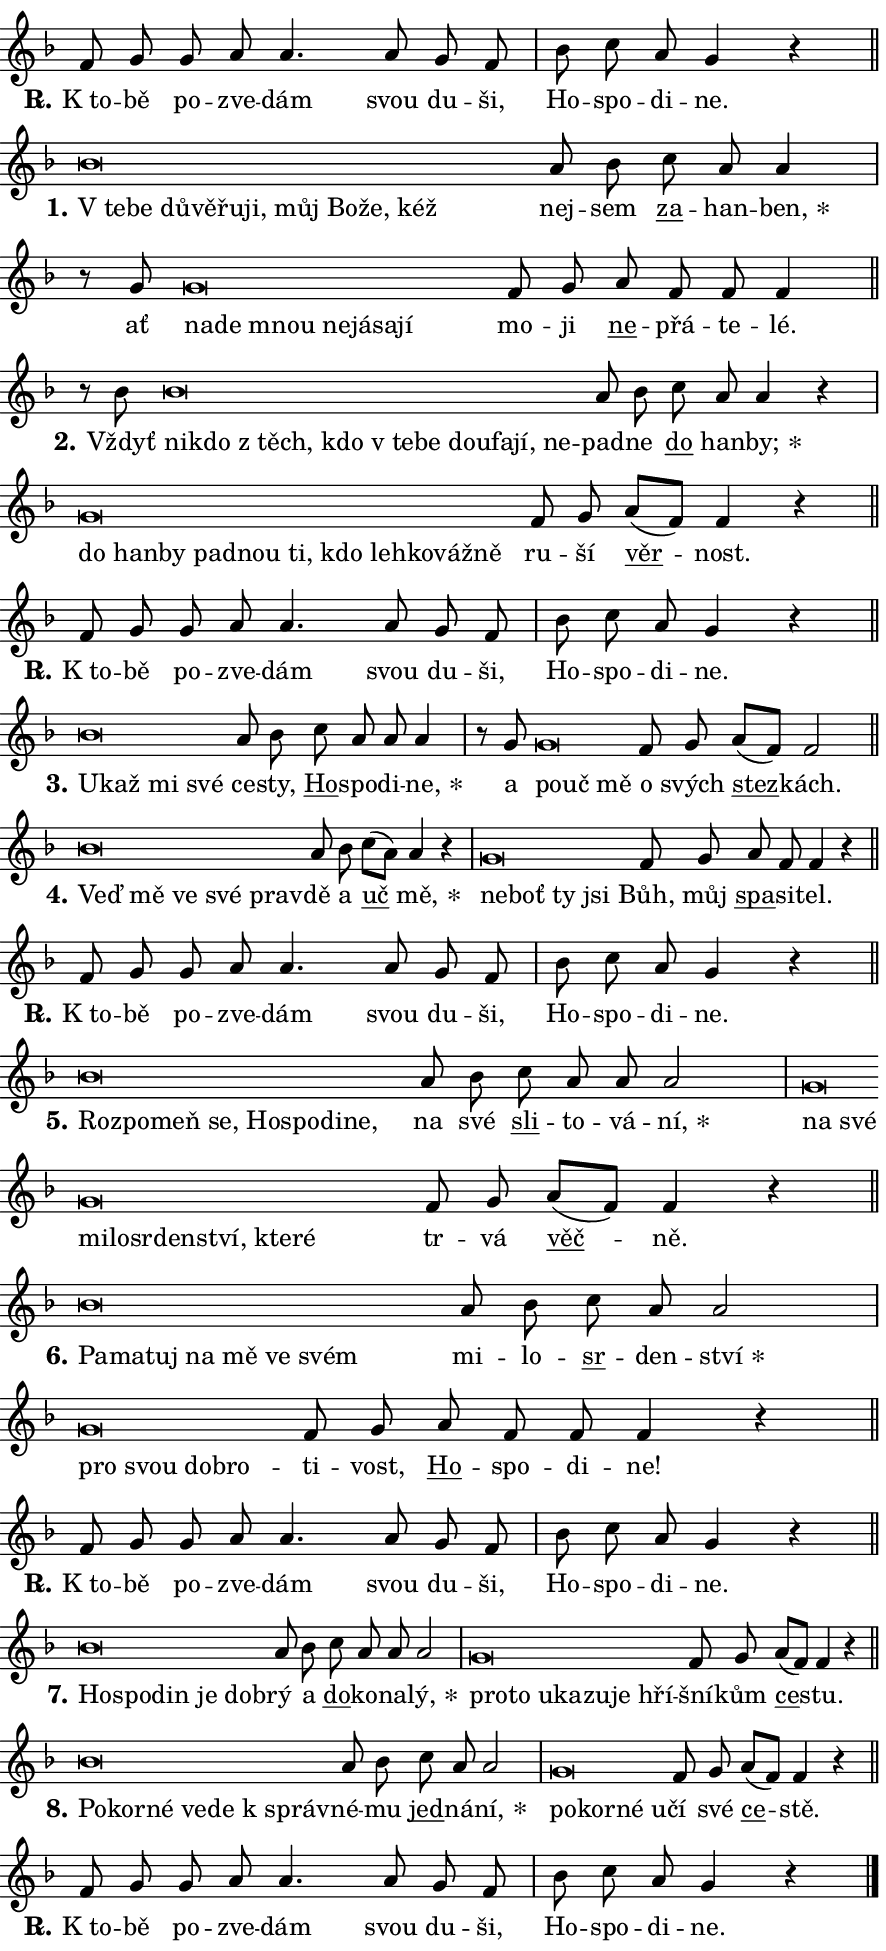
\version "2.24.0"
\header { tagline = "" }
\paper {
  indent = 0\cm
  top-margin = 0\cm
  right-margin = 0.13\cm % to fit lyric hyphens
  bottom-margin = 0\cm
  left-margin = 0\cm
  paper-width = 15\cm
  page-breaking = #ly:one-page-breaking
  system-system-spacing.basic-distance = #11
  score-system-spacing.basic-distance = #11
  ragged-last = ##f
}


%% Author: Thomas Morley
%% https://lists.gnu.org/archive/html/lilypond-user/2020-05/msg00002.html
#(define (line-position grob)
"Returns position of @var[grob} in current system:
   @code{'start}, if at first time-step
   @code{'end}, if at last time-step
   @code{'middle} otherwise
"
  (let* ((col (ly:item-get-column grob))
         (ln (ly:grob-object col 'left-neighbor))
         (rn (ly:grob-object col 'right-neighbor))
         (col-to-check-left (if (ly:grob? ln) ln col))
         (col-to-check-right (if (ly:grob? rn) rn col))
         (break-dir-left
           (and
             (ly:grob-property col-to-check-left 'non-musical #f)
             (ly:item-break-dir col-to-check-left)))
         (break-dir-right
           (and
             (ly:grob-property col-to-check-right 'non-musical #f)
             (ly:item-break-dir col-to-check-right))))
        (cond ((eqv? 1 break-dir-left) 'start)
              ((eqv? -1 break-dir-right) 'end)
              (else 'middle))))

#(define (tranparent-at-line-position vctor)
  (lambda (grob)
  "Relying on @code{line-position} select the relevant enry from @var{vctor}.
Used to determine transparency,"
    (case (line-position grob)
      ((end) (not (vector-ref vctor 0)))
      ((middle) (not (vector-ref vctor 1)))
      ((start) (not (vector-ref vctor 2))))))

noteHeadBreakVisibility =
#(define-music-function (break-visibility)(vector?)
"Makes @code{NoteHead}s transparent relying on @var{break-visibility}"
#{
  \override NoteHead.transparent =
    #(tranparent-at-line-position break-visibility)
#})

#(define delete-ledgers-for-transparent-note-heads
  (lambda (grob)
    "Reads whether a @code{NoteHead} is transparent.
If so this @code{NoteHead} is removed from @code{'note-heads} from
@var{grob}, which is supposed to be @code{LedgerLineSpanner}.
As a result ledgers are not printed for this @code{NoteHead}"
    (let* ((nhds-array (ly:grob-object grob 'note-heads))
           (nhds-list
             (if (ly:grob-array? nhds-array)
                 (ly:grob-array->list nhds-array)
                 '()))
           ;; Relies on the transparent-property being done before
           ;; Staff.LedgerLineSpanner.after-line-breaking is executed.
           ;; This is fragile ...
           (to-keep
             (remove
               (lambda (nhd)
                 (ly:grob-property nhd 'transparent #f))
               nhds-list)))
      ;; TODO find a better method to iterate over grob-arrays, similiar
      ;; to filter/remove etc for lists
      ;; For now rebuilt from scratch
      (set! (ly:grob-object grob 'note-heads)  '())
      (for-each
        (lambda (nhd)
          (ly:pointer-group-interface::add-grob grob 'note-heads nhd))
        to-keep))))

squashNotes = {
  \override NoteHead.X-extent = #'(-0.2 . 0.2)
  \override NoteHead.Y-extent = #'(-0.75 . 0)
  \override NoteHead.stencil =
    #(lambda (grob)
       (let ((pos (ly:grob-property grob 'staff-position)))
         (begin
           (if (< pos -7) (display "ERROR: Lower brevis then expected\n") (display ""))
           (if (<= pos -6) ly:text-interface::print ly:note-head::print))))
}
unSquashNotes = {
  \revert NoteHead.X-extent
  \revert NoteHead.Y-extent
  \revert NoteHead.stencil
}

hideNotes = \noteHeadBreakVisibility #begin-of-line-visible
unHideNotes = \noteHeadBreakVisibility #all-visible

% work-around for resetting accidentals
% https://lilypond.org/doc/v2.23/Documentation/notation/displaying-rhythms#unmetered-music
cadenzaMeasure = {
  \cadenzaOff
  \partial 1024 s1024
  \cadenzaOn
}

#(define-markup-command (accent layout props text) (markup?)
  "Underline accented syllable"
  (interpret-markup layout props
    #{\markup \override #'(offset . 4.3) \underline { #text }#}))

responsum = \markup \concat {
  "R" \hspace #-1.05 \path #0.1 #'((moveto 0 0.07) (lineto 0.9 0.8)) \hspace #0.05 "."
}

spaceSize = #0.6828661417322834 % exact space size for TeX Gyre Schola

\layout {
  \context {
    \Staff
    \remove "Time_signature_engraver"
    \override LedgerLineSpanner.after-line-breaking = #delete-ledgers-for-transparent-note-heads
  }
  \context {
    \Lyrics {
      \override LyricSpace.minimum-distance = \spaceSize
      \override LyricText.font-name = #"TeX Gyre Schola"
      \override LyricText.font-size = 1
      \override StanzaNumber.font-name = #"TeX Gyre Schola Bold"
      \override StanzaNumber.font-size = 1
    }
  }
  \context {
    \Score 
    \override NoteHead.text =
      #(lambda (grob) 
        (let ((pos (ly:grob-property grob 'staff-position)))
          #{\markup {
            \combine
              \halign #-0.55 \raise #(if (= pos -6) 0 0.5) \override #'(thickness . 2) \draw-line #'(3.2 . 0)
              \musicglyph "noteheads.sM1"
          }#}))
  }
}

% magnetic-lyrics.ily
%
%   written by
%     Jean Abou Samra <jean@abou-samra.fr>
%     Werner Lemberg <wl@gnu.org>
%
%   adapted by
%     Jiri Hon <jiri.hon@gmail.com>
%
% Version 2022-Apr-15

% https://www.mail-archive.com/lilypond-user@gnu.org/msg149350.html

#(define (Left_hyphen_pointer_engraver context)
   "Collect syllable-hyphen-syllable occurrences in lyrics and store
them in properties.  This engraver only looks to the left.  For
example, if the lyrics input is @code{foo -- bar}, it does the
following.

@itemize @bullet
@item
Set the @code{text} property of the @code{LyricHyphen} grob between
@q{foo} and @q{bar} to @code{foo}.

@item
Set the @code{left-hyphen} property of the @code{LyricText} grob with
text @q{foo} to the @code{LyricHyphen} grob between @q{foo} and
@q{bar}.
@end itemize

Use this auxiliary engraver in combination with the
@code{lyric-@/text::@/apply-@/magnetic-@/offset!} hook."
   (let ((hyphen #f)
         (text #f))
     (make-engraver
      (acknowledgers
       ((lyric-syllable-interface engraver grob source-engraver)
        (set! text grob)))
      (end-acknowledgers
       ((lyric-hyphen-interface engraver grob source-engraver)
        ;(when (not (grob::has-interface grob 'lyric-space-interface))
          (set! hyphen grob)));)
      ((stop-translation-timestep engraver)
       (when (and text hyphen)
         (ly:grob-set-object! text 'left-hyphen hyphen))
       (set! text #f)
       (set! hyphen #f)))))

#(define (lyric-text::apply-magnetic-offset! grob)
   "If the space between two syllables is less than the value in
property @code{LyricText@/.details@/.squash-threshold}, move the right
syllable to the left so that it gets concatenated with the left
syllable.

Use this function as a hook for
@code{LyricText@/.after-@/line-@/breaking} if the
@code{Left_@/hyphen_@/pointer_@/engraver} is active."
   (let ((hyphen (ly:grob-object grob 'left-hyphen #f)))
     (when hyphen
       (let ((left-text (ly:spanner-bound hyphen LEFT)))
         (when (grob::has-interface left-text 'lyric-syllable-interface)
           (let* ((common (ly:grob-common-refpoint grob left-text X))
                  (this-x-ext (ly:grob-extent grob common X))
                  (left-x-ext
                   (begin
                     ;; Trigger magnetism for left-text.
                     (ly:grob-property left-text 'after-line-breaking)
                     (ly:grob-extent left-text common X)))
                  ;; `delta` is the gap width between two syllables.
                  (delta (- (interval-start this-x-ext)
                            (interval-end left-x-ext)))
                  (details (ly:grob-property grob 'details))
                  (threshold (assoc-get 'squash-threshold details 0.2)))
             (when (< delta threshold)
               (let* (;; We have to manipulate the input text so that
                      ;; ligatures crossing syllable boundaries are not
                      ;; disabled.  For languages based on the Latin
                      ;; script this is essentially a beautification.
                      ;; However, for non-Western scripts it can be a
                      ;; necessity.
                      (lt (ly:grob-property left-text 'text))
                      (rt (ly:grob-property grob 'text))
                      (is-space (grob::has-interface hyphen 'lyric-space-interface))
                      (space (if is-space " " ""))
                      (extra-delta (if is-space spaceSize 0))
                      ;; Append new syllable.
                      (ltrt-space (if (and (string? lt) (string? rt))
                                (string-append lt space rt)
                                (make-concat-markup (list lt space rt))))
                      ;; Right-align `ltrt` to the right side.
                      (ltrt-space-markup (grob-interpret-markup
                               grob
                               (make-translate-markup
                                (cons (interval-length this-x-ext) 0)
                                (make-right-align-markup ltrt-space)))))
                 (begin
                   ;; Don't print `left-text`.
                   (ly:grob-set-property! left-text 'stencil #f)
                   ;; Set text and stencil (which holds all collected
                   ;; syllables so far) and shift it to the left.
                   (ly:grob-set-property! grob 'text ltrt-space)
                   (ly:grob-set-property! grob 'stencil ltrt-space-markup)
                   (ly:grob-translate-axis! grob (- (- delta extra-delta)) X))))))))))


#(define (lyric-hyphen::displace-bounds-first grob)
   ;; Make very sure this callback isn't triggered too early.
   (let ((left (ly:spanner-bound grob LEFT))
         (right (ly:spanner-bound grob RIGHT)))
     (ly:grob-property left 'after-line-breaking)
     (ly:grob-property right 'after-line-breaking)
     (ly:lyric-hyphen::print grob)))

squashThreshold = #0.4

\layout {
  \context {
    \Lyrics
    \consists #Left_hyphen_pointer_engraver
    \override LyricText.after-line-breaking =
      #lyric-text::apply-magnetic-offset!
    \override LyricHyphen.stencil = #lyric-hyphen::displace-bounds-first
    \override LyricText.details.squash-threshold = \squashThreshold
    \override LyricHyphen.minimum-distance = 0
    \override LyricHyphen.minimum-length = \squashThreshold
  }
}

squashText = \override LyricText.details.squash-threshold = 9999
unSquashText = \override LyricText.details.squash-threshold = \squashThreshold

leftText = \override LyricText.self-alignment-X = #LEFT
unLeftText = \revert LyricText.self-alignment-X

starOffset = #(lambda (grob) 
                (let ((x_offset (ly:self-alignment-interface::aligned-on-x-parent grob)))
                  (if (= x_offset 0) 0 (+ x_offset 1.2))))

star = #(define-music-function (syllable)(string?)
"Append star separator at the end of a syllable"
#{
  \once \override LyricText.X-offset = #starOffset
  \lyricmode { \markup {
    #syllable
    \override #'((font-name . "TeX Gyre Schola Bold")) \hspace #0.2 \lower #0.65 \larger "*"
  } }
#})

starAccent = #(define-music-function (syllable)(string?)
"Append star separator at the end of a syllable and make accent"
#{
  \once \override LyricText.X-offset = #starOffset
  \lyricmode { \markup {
    \accent #syllable
    \override #'((font-name . "TeX Gyre Schola Bold")) \hspace #0.2 \lower #0.65 \larger "*"
  } }
#})

breath = #(define-music-function (syllable)(string?)
"Append breathing indicator at the end of a syllable"
#{
  \lyricmode { \markup { #syllable "+" } }
#})

optionalBreath = #(define-music-function (syllable)(string?)
"Append optional breathing indicator at the end of a syllable"
#{
  \lyricmode { \markup { #syllable "(+)" } }
#})


\score {
    <<
        \new Voice = "melody" { \cadenzaOn \key f \major \relative { f'8 g g a a4. a8 g f \cadenzaMeasure \bar "|" bes c a g4 r \cadenzaMeasure \bar "||" \break } }
        \new Lyrics \lyricsto "melody" { \lyricmode { \set stanza = \responsum
"K to" -- bě po -- zve -- dám svou du -- ši, Ho -- spo -- di -- ne. } }
    >>
    \layout {}
}

\score {
    <<
        \new Voice = "melody" { \cadenzaOn \key f \major \relative { \squashNotes bes'\breve*1/16 \hideNotes \breve*1/16 \bar "" \breve*1/16 \bar "" \breve*1/16 \bar "" \breve*1/16 \bar "" \breve*1/16 \bar "" \breve*1/16 \bar "" \breve*1/16 \bar "" \breve*1/16 \breve*1/16 \bar "" \unHideNotes \unSquashNotes a8 bes \bar "" c a a4 \cadenzaMeasure \bar "|" r8 g8 \squashNotes g\breve*1/16 \hideNotes \breve*1/16 \bar "" \breve*1/16 \bar "" \breve*1/16 \bar "" \breve*1/16 \bar "" \breve*1/16 \breve*1/16 \bar "" \unHideNotes \unSquashNotes f8 g \bar "" a f f f4 \cadenzaMeasure \bar "||" \break } }
        \new Lyrics \lyricsto "melody" { \lyricmode { \set stanza = "1."
\leftText "V te" -- \squashText be dů -- vě -- řu -- ji, můj Bo -- že, kéž \unLeftText \unSquashText nej -- sem \markup \accent za -- han -- \star ben, ať \leftText na -- \squashText de mnou ne -- já -- sa -- jí \unLeftText \unSquashText mo -- ji \markup \accent ne -- přá -- te -- lé. } }
    >>
    \layout {}
}

\score {
    <<
        \new Voice = "melody" { \cadenzaOn \key f \major \relative { r8 bes'8 \squashNotes bes\breve*1/16 \hideNotes \breve*1/16 \bar "" \breve*1/16 \bar "" \breve*1/16 \bar "" \breve*1/16 \bar "" \breve*1/16 \bar "" \breve*1/16 \bar "" \breve*1/16 \bar "" \breve*1/16 \breve*1/16 \bar "" \unHideNotes \unSquashNotes a8 bes \bar "" c a a4 r \cadenzaMeasure \bar "|" \squashNotes g\breve*1/16 \hideNotes \breve*1/16 \bar "" \breve*1/16 \bar "" \breve*1/16 \bar "" \breve*1/16 \bar "" \breve*1/16 \bar "" \breve*1/16 \bar "" \breve*1/16 \bar "" \breve*1/16 \bar "" \breve*1/16 \breve*1/16 \bar "" \unHideNotes \unSquashNotes f8 g \bar "" a[( f)] f4 r \cadenzaMeasure \bar "||" \break } }
        \new Lyrics \lyricsto "melody" { \lyricmode { \set stanza = "2."
Vždyť \leftText ni -- \squashText kdo "z těch," kdo "v te" -- be dou -- fa -- jí, ne -- \unLeftText \unSquashText pad -- ne \markup \accent do han -- \star by; \leftText do \squashText han -- by pad -- nou ti, kdo leh -- ko -- váž -- ně \unLeftText \unSquashText ru -- ší \markup \accent věr -- nost. } }
    >>
    \layout {}
}

\score {
    <<
        \new Voice = "melody" { \cadenzaOn \key f \major \relative { f'8 g g a a4. a8 g f \cadenzaMeasure \bar "|" bes c a g4 r \cadenzaMeasure \bar "||" \break } }
        \new Lyrics \lyricsto "melody" { \lyricmode { \set stanza = \responsum
"K to" -- bě po -- zve -- dám svou du -- ši, Ho -- spo -- di -- ne. } }
    >>
    \layout {}
}

\score {
    <<
        \new Voice = "melody" { \cadenzaOn \key f \major \relative { \squashNotes bes'\breve*1/16 \hideNotes \breve*1/16 \bar "" \breve*1/16 \breve*1/16 \bar "" \unHideNotes \unSquashNotes a8 bes \bar "" c a a a4 \cadenzaMeasure \bar "|" r8 g8 \squashNotes g\breve*1/16 \hideNotes \breve*1/16 \breve*1/16 \bar "" \unHideNotes \unSquashNotes f8 g \bar "" a[( f)] f2 \cadenzaMeasure \bar "||" \break } }
        \new Lyrics \lyricsto "melody" { \lyricmode { \set stanza = "3."
\leftText U -- \squashText kaž mi své \unLeftText \unSquashText ce -- sty, \markup \accent Ho -- spo -- di -- \star ne, a \leftText po -- \squashText uč mě \unLeftText \unSquashText o svých \markup \accent stez -- kách. } }
    >>
    \layout {}
}

\score {
    <<
        \new Voice = "melody" { \cadenzaOn \key f \major \relative { \squashNotes bes'\breve*1/16 \hideNotes \breve*1/16 \bar "" \breve*1/16 \bar "" \breve*1/16 \breve*1/16 \bar "" \unHideNotes \unSquashNotes a8 bes \bar "" c[( a)] a4 r \cadenzaMeasure \bar "|" \squashNotes g\breve*1/16 \hideNotes \breve*1/16 \bar "" \breve*1/16 \breve*1/16 \bar "" \unHideNotes \unSquashNotes f8 g \bar "" a f f4 r \cadenzaMeasure \bar "||" \break } }
        \new Lyrics \lyricsto "melody" { \lyricmode { \set stanza = "4."
\leftText Veď \squashText mě ve své prav -- \unLeftText \unSquashText dě a \markup \accent uč \star mě, \leftText ne -- \squashText boť ty jsi \unLeftText \unSquashText Bůh, můj \markup \accent spa -- si -- tel. } }
    >>
    \layout {}
}

\score {
    <<
        \new Voice = "melody" { \cadenzaOn \key f \major \relative { f'8 g g a a4. a8 g f \cadenzaMeasure \bar "|" bes c a g4 r \cadenzaMeasure \bar "||" \break } }
        \new Lyrics \lyricsto "melody" { \lyricmode { \set stanza = \responsum
"K to" -- bě po -- zve -- dám svou du -- ši, Ho -- spo -- di -- ne. } }
    >>
    \layout {}
}

\score {
    <<
        \new Voice = "melody" { \cadenzaOn \key f \major \relative { \squashNotes bes'\breve*1/16 \hideNotes \breve*1/16 \bar "" \breve*1/16 \bar "" \breve*1/16 \bar "" \breve*1/16 \bar "" \breve*1/16 \bar "" \breve*1/16 \breve*1/16 \bar "" \unHideNotes \unSquashNotes a8 bes \bar "" c a a a2 \cadenzaMeasure \bar "|" \squashNotes g\breve*1/16 \hideNotes \breve*1/16 \bar "" \breve*1/16 \bar "" \breve*1/16 \bar "" \breve*1/16 \bar "" \breve*1/16 \bar "" \breve*1/16 \bar "" \breve*1/16 \breve*1/16 \bar "" \unHideNotes \unSquashNotes f8 g \bar "" a[( f)] f4 r \cadenzaMeasure \bar "||" \break } }
        \new Lyrics \lyricsto "melody" { \lyricmode { \set stanza = "5."
\leftText Roz -- \squashText po -- meň se, Ho -- spo -- di -- ne, \unLeftText \unSquashText na své \markup \accent sli -- to -- vá -- \star ní, \leftText na \squashText své mi -- lo -- sr -- den -- ství, kte -- ré \unLeftText \unSquashText tr -- vá \markup \accent věč -- ně. } }
    >>
    \layout {}
}

\score {
    <<
        \new Voice = "melody" { \cadenzaOn \key f \major \relative { \squashNotes bes'\breve*1/16 \hideNotes \breve*1/16 \bar "" \breve*1/16 \bar "" \breve*1/16 \bar "" \breve*1/16 \bar "" \breve*1/16 \breve*1/16 \bar "" \unHideNotes \unSquashNotes a8 bes \bar "" c a a2 \cadenzaMeasure \bar "|" \squashNotes g\breve*1/16 \hideNotes \breve*1/16 \bar "" \breve*1/16 \breve*1/16 \bar "" \unHideNotes \unSquashNotes f8 g \bar "" a f f f4 r \cadenzaMeasure \bar "||" \break } }
        \new Lyrics \lyricsto "melody" { \lyricmode { \set stanza = "6."
\leftText Pa -- \squashText ma -- tuj na mě ve svém \unLeftText \unSquashText mi -- lo -- \markup \accent sr -- den -- \star ství \leftText pro \squashText svou dob -- ro -- \unLeftText \unSquashText ti -- vost, \markup \accent Ho -- spo -- di -- ne! } }
    >>
    \layout {}
}

\score {
    <<
        \new Voice = "melody" { \cadenzaOn \key f \major \relative { f'8 g g a a4. a8 g f \cadenzaMeasure \bar "|" bes c a g4 r \cadenzaMeasure \bar "||" \break } }
        \new Lyrics \lyricsto "melody" { \lyricmode { \set stanza = \responsum
"K to" -- bě po -- zve -- dám svou du -- ši, Ho -- spo -- di -- ne. } }
    >>
    \layout {}
}

\score {
    <<
        \new Voice = "melody" { \cadenzaOn \key f \major \relative { \squashNotes bes'\breve*1/16 \hideNotes \breve*1/16 \bar "" \breve*1/16 \bar "" \breve*1/16 \breve*1/16 \bar "" \unHideNotes \unSquashNotes a8 bes \bar "" c a a a2 \cadenzaMeasure \bar "|" \squashNotes g\breve*1/16 \hideNotes \breve*1/16 \bar "" \breve*1/16 \bar "" \breve*1/16 \bar "" \breve*1/16 \bar "" \breve*1/16 \breve*1/16 \bar "" \unHideNotes \unSquashNotes f8 g \bar "" a[( f)] f4 r \cadenzaMeasure \bar "||" \break } }
        \new Lyrics \lyricsto "melody" { \lyricmode { \set stanza = "7."
\leftText Ho -- \squashText spo -- din je dob -- \unLeftText \unSquashText rý a \markup \accent do -- ko -- na -- \star lý, \leftText pro -- \squashText to u -- ka -- zu -- je hří -- \unLeftText \unSquashText šní -- kům \markup \accent ce -- stu. } }
    >>
    \layout {}
}

\score {
    <<
        \new Voice = "melody" { \cadenzaOn \key f \major \relative { \squashNotes bes'\breve*1/16 \hideNotes \breve*1/16 \bar "" \breve*1/16 \bar "" \breve*1/16 \bar "" \breve*1/16 \breve*1/16 \bar "" \unHideNotes \unSquashNotes a8 bes \bar "" c a a2 \cadenzaMeasure \bar "|" \squashNotes g\breve*1/16 \hideNotes \breve*1/16 \bar "" \breve*1/16 \breve*1/16 \bar "" \unHideNotes \unSquashNotes f8 g \bar "" a[( f)] f4 r \cadenzaMeasure \bar "||" \break } }
        \new Lyrics \lyricsto "melody" { \lyricmode { \set stanza = "8."
\leftText Po -- \squashText kor -- né ve -- de "k správ" -- \unLeftText \unSquashText né -- mu \markup \accent jed -- ná -- \star ní, \leftText po -- \squashText kor -- né u -- \unLeftText \unSquashText čí své \markup \accent ce -- stě. } }
    >>
    \layout {}
}

\score {
    <<
        \new Voice = "melody" { \cadenzaOn \key f \major \relative { f'8 g g a a4. a8 g f \cadenzaMeasure \bar "|" bes c a g4 r \cadenzaMeasure \bar "||" \break } \bar "|." }
        \new Lyrics \lyricsto "melody" { \lyricmode { \set stanza = \responsum
"K to" -- bě po -- zve -- dám svou du -- ši, Ho -- spo -- di -- ne. } }
    >>
    \layout {}
}
